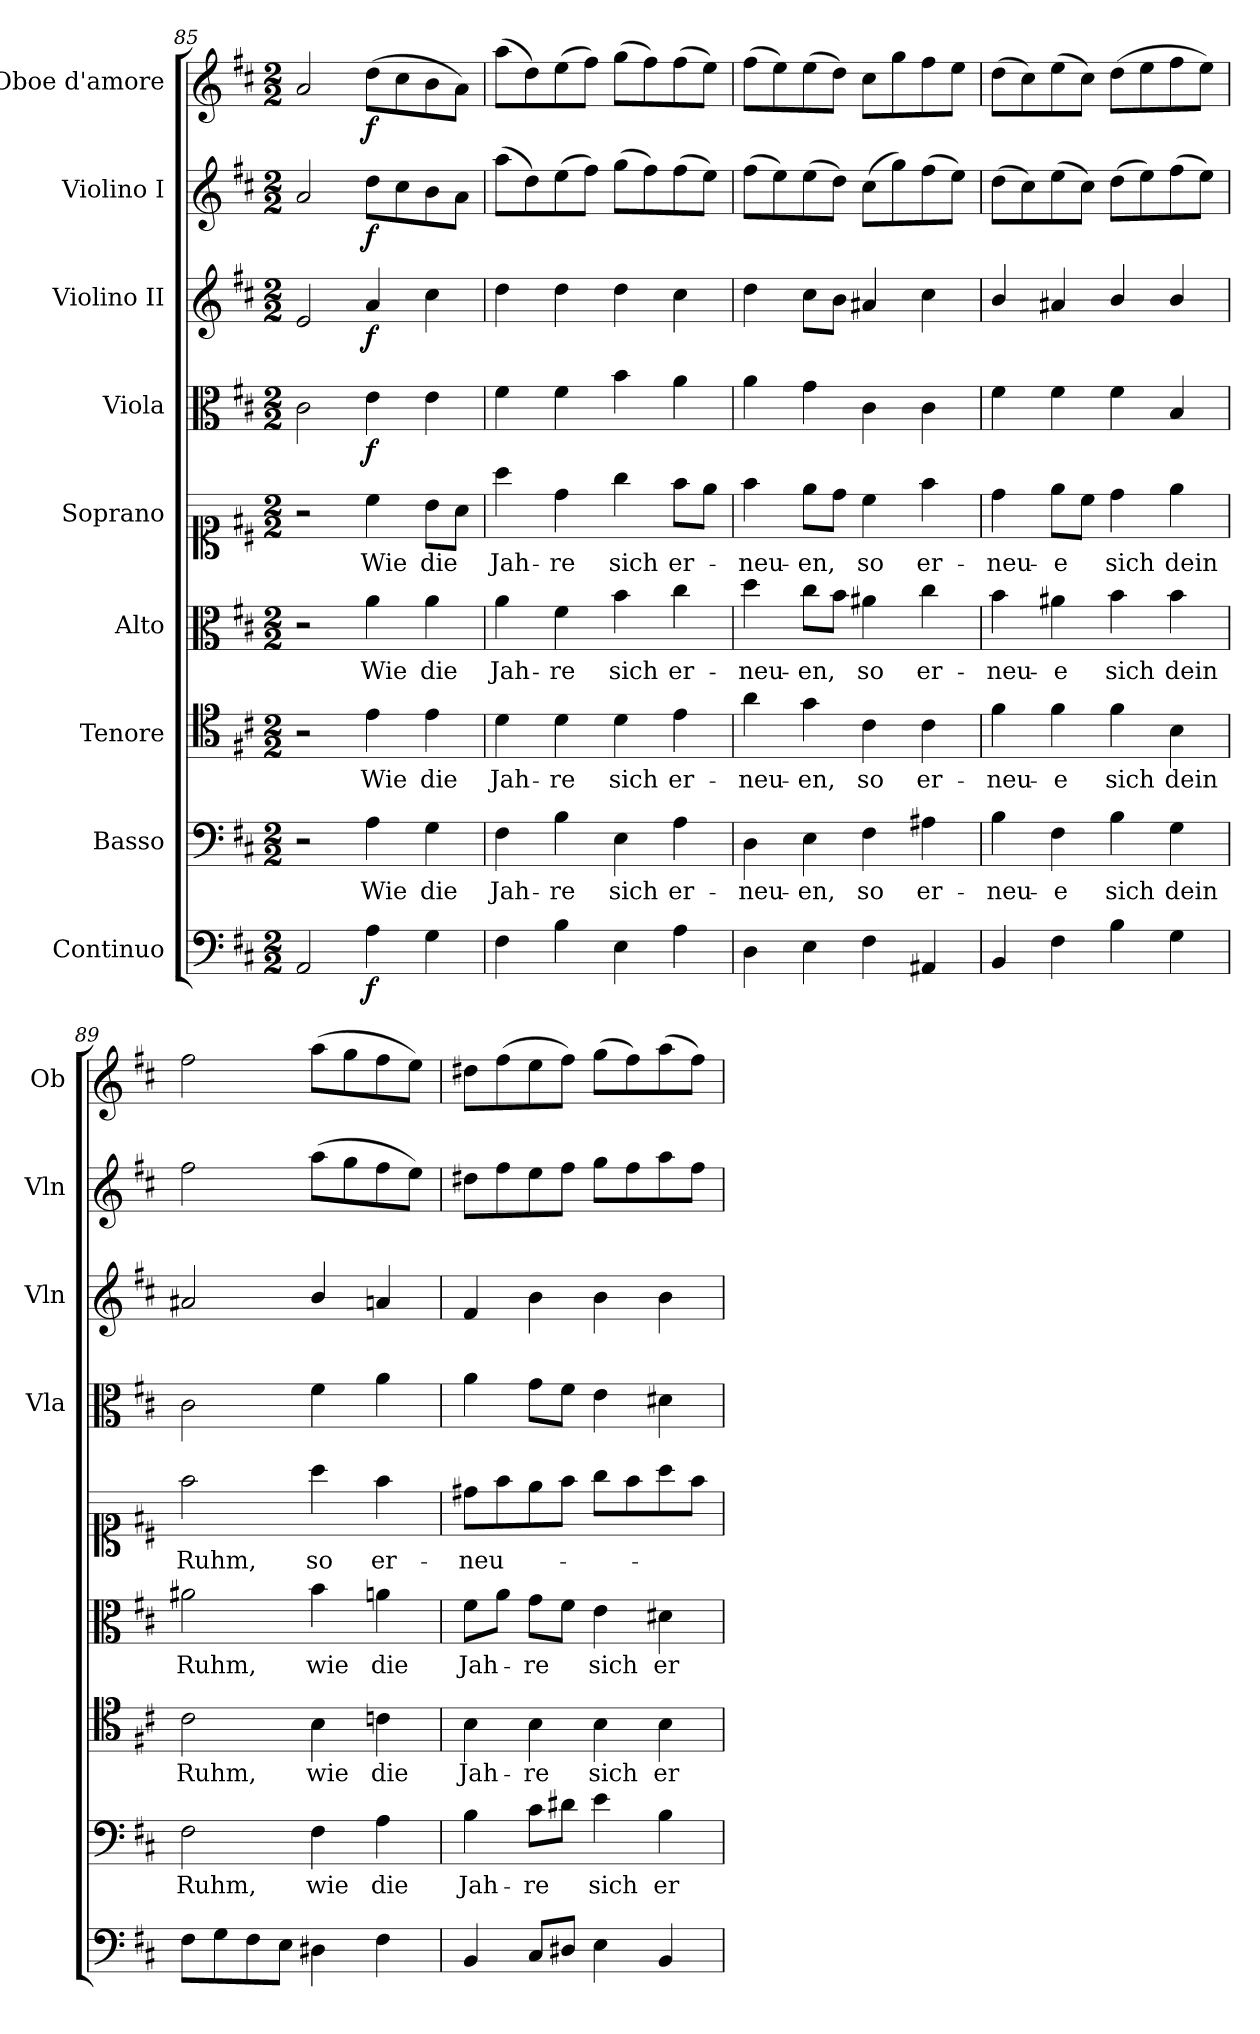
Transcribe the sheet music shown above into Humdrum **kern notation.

**kern	**dynam	**kern	**text	**kern	**text	**kern	**text	**kern	**text	**kern	**dynam	**kern	**dynam	**kern	**dynam	**kern	**dynam
*part9	*part9	*part8	*part8	*part7	*part7	*part6	*part6	*part5	*part5	*part4	*part4	*part3	*part3	*part2	*part2	*part1	*part1
*staff9	*staff9	*staff8	*staff8	*staff7	*staff7	*staff6	*staff6	*staff5	*staff5	*staff4	*staff4	*staff3	*staff3	*staff2	*staff2	*staff1	*staff1
*I"Continuo	*	*I"Basso	*	*I"Tenore	*	*I"Alto	*	*I"Soprano	*	*I"Viola	*	*I"Violino II	*	*I"Violino I	*	*I"Oboe d'amore	*
*	*	*	*	*	*	*	*	*	*	*I'Vla	*	*I'Vln	*	*I'Vln	*	*I'Ob	*
*clefF4	*	*clefF4	*	*clefC4	*	*clefC3	*	*clefC1	*	*clefC3	*	*clefG2	*	*clefG2	*	*clefG2	*
*k[f#c#]	*	*k[f#c#]	*	*k[f#c#]	*	*k[f#c#]	*	*k[f#c#]	*	*k[f#c#]	*	*k[f#c#]	*	*k[f#c#]	*	*k[f#c#]	*
*M2/2	*	*M2/2	*	*M2/2	*	*M2/2	*	*M2/2	*	*M2/2	*	*M2/2	*	*M2/2	*	*M2/2	*
=85	=85	=85	=85	=85	=85	=85	=85	=85	=85	=85	=85	=85	=85	=85	=85	=85	=85
2AA/	.	2r	.	2r	.	2r	.	2r	.	2c#\	.	2e/	.	2a/	.	2a/	.
!	!LO:DY:b	!	!LO:LY:b	!	!LO:LY:b	!	!LO:LY:b	!	!LO:LY:b	!	!LO:DY:b	!	!LO:DY:b	!	!LO:DY:b	!	!LO:DY:b
4A\	f	4A\	Wie	4e\	Wie	4a\	Wie	4cc#\	Wie	4e\	f	4a/	f	8dd\L	f	(>8dd\L	f
.	.	.	.	.	.	.	.	.	.	.	.	.	.	8cc#\	.	8cc#\	.
!	!	!	!LO:LY:b	!	!LO:LY:b	!	!LO:LY:b	!	!LO:LY:b	!	!	!	!	!	!	!	!
4G\	.	4G\	die	4e\	die	4a\	die	8b\L	die	4e\	.	4cc#\	.	8b\	.	8b\	.
.	.	.	.	.	.	.	.	8a\J	.	.	.	.	.	8a\J	.	8a\J)	.
=86	=86	=86	=86	=86	=86	=86	=86	=86	=86	=86	=86	=86	=86	=86	=86	=86	=86
!	!	!	!LO:LY:b	!	!LO:LY:b	!	!LO:LY:b	!	!LO:LY:b	!	!	!	!	!	!	!	!
4F#\	.	4F#\	Jah-	4d\	Jah-	4a\	Jah-	4aa\	Jah-	4f#\	.	4dd\	.	(>8aa\L	.	(>8aa\L	.
.	.	.	.	.	.	.	.	.	.	.	.	.	.	8dd\)	.	8dd\)	.
!	!	!	!LO:LY:b	!	!LO:LY:b	!	!LO:LY:b	!	!LO:LY:b	!	!	!	!	!	!	!	!
4B\	.	4B\	-re	4d\	-re	4f#\	-re	4dd\	-re	4f#\	.	4dd\	.	(>8ee\	.	(>8ee\	.
.	.	.	.	.	.	.	.	.	.	.	.	.	.	8ff#\J)	.	8ff#\J)	.
!	!	!	!LO:LY:b	!	!LO:LY:b	!	!LO:LY:b	!	!LO:LY:b	!	!	!	!	!	!	!	!
4E\	.	4E\	sich	4d\	sich	4b\	sich	4gg\	sich	4b\	.	4dd\	.	(>8gg\L	.	(>8gg\L	.
.	.	.	.	.	.	.	.	.	.	.	.	.	.	8ff#\)	.	8ff#\)	.
!	!	!	!LO:LY:b	!	!LO:LY:b	!	!LO:LY:b	!	!LO:LY:b	!	!	!	!	!	!	!	!
4A\	.	4A\	er-	4e\	er-	4cc#\	er-	8ff#\L	er-	4a\	.	4cc#\	.	(>8ff#\	.	(>8ff#\	.
.	.	.	.	.	.	.	.	8ee\J	.	.	.	.	.	8ee\J)	.	8ee\J)	.
=87	=87	=87	=87	=87	=87	=87	=87	=87	=87	=87	=87	=87	=87	=87	=87	=87	=87
!	!	!	!LO:LY:b	!	!LO:LY:b	!	!LO:LY:b	!	!LO:LY:b	!	!	!	!	!	!	!	!
4D\	.	4D\	-neu-	4a\	-neu-	4dd\	-neu-	4ff#\	-neu-	4a\	.	4dd\	.	(>8ff#\L	.	(>8ff#\L	.
.	.	.	.	.	.	.	.	.	.	.	.	.	.	8ee\)	.	8ee\)	.
!	!	!	!LO:LY:b	!	!LO:LY:b	!	!LO:LY:b	!	!LO:LY:b	!	!	!	!	!	!	!	!
4E\	.	4E\	-en,	4g\	-en,	8cc#\L	-en,	8ee\L	-en,	4g\	.	8cc#\L	.	(>8ee\	.	(>8ee\	.
.	.	.	.	.	.	8b\J	.	8dd\J	.	.	.	8b\J	.	8dd\J)	.	8dd\J)	.
!	!	!	!LO:LY:b	!	!LO:LY:b	!	!LO:LY:b	!	!LO:LY:b	!	!	!	!	!	!	!	!
4F#\	.	4F#\	so	4c#\	so	4a#X\	so	4cc#\	so	4c#\	.	4a#X/	.	(>8cc#\L	.	8cc#\L	.
.	.	.	.	.	.	.	.	.	.	.	.	.	.	8gg\)	.	8gg\	.
!	!	!	!LO:LY:b	!	!LO:LY:b	!	!LO:LY:b	!	!LO:LY:b	!	!	!	!	!	!	!	!
4AA#X/	.	4A#X\	er-	4c#\	er-	4cc#\	er-	4ff#\	er-	4c#\	.	4cc#\	.	(>8ff#\	.	8ff#\	.
.	.	.	.	.	.	.	.	.	.	.	.	.	.	8ee\J)	.	8ee\J	.
!!LO:PB:g=z
=88	=88	=88	=88	=88	=88	=88	=88	=88	=88	=88	=88	=88	=88	=88	=88	=88	=88
!	!	!	!LO:LY:b	!	!LO:LY:b	!	!LO:LY:b	!	!LO:LY:b	!	!	!	!	!	!	!	!
4BB/	.	4B\	-neu-	4f#\	-neu-	4b\	-neu-	4dd\	-neu-	4f#\	.	4b/	.	(>8dd\L	.	(>8dd\L	.
.	.	.	.	.	.	.	.	.	.	.	.	.	.	8cc#\)	.	8cc#\)	.
!	!	!	!LO:LY:b	!	!LO:LY:b	!	!LO:LY:b	!	!LO:LY:b	!	!	!	!	!	!	!	!
4F#\	.	4F#\	-e	4f#\	-e	4a#X\	-e	8ee\L	-e	4f#\	.	4a#X/	.	(>8ee\	.	(>8ee\	.
.	.	.	.	.	.	.	.	8cc#\J	.	.	.	.	.	8cc#\J)	.	8cc#\J)	.
!	!	!	!LO:LY:b	!	!LO:LY:b	!	!LO:LY:b	!	!LO:LY:b	!	!	!	!	!	!	!	!
4B\	.	4B\	sich	4f#\	sich	4b\	sich	4dd\	sich	4f#\	.	4b/	.	(>8dd\L	.	(>8dd\L	.
.	.	.	.	.	.	.	.	.	.	.	.	.	.	8ee\)	.	8ee\	.
!	!	!	!LO:LY:b	!	!LO:LY:b	!	!LO:LY:b	!	!LO:LY:b	!	!	!	!	!	!	!	!
4G\	.	4G\	dein	4B\	dein	4b\	dein	4ee\	dein	4B/	.	4b/	.	(>8ff#\	.	8ff#\	.
.	.	.	.	.	.	.	.	.	.	.	.	.	.	8ee\J)	.	8ee\J)	.
=89	=89	=89	=89	=89	=89	=89	=89	=89	=89	=89	=89	=89	=89	=89	=89	=89	=89
!	!	!	!LO:LY:b	!	!LO:LY:b	!	!LO:LY:b	!	!LO:LY:b	!	!	!	!	!	!	!	!
8F#\L	.	2F#\	Ruhm,	2c#\	Ruhm,	2a#X\	Ruhm,	2ff#\	Ruhm,	2c#\	.	2a#X/	.	2ff#\	.	2ff#\	.
8G\	.	.	.	.	.	.	.	.	.	.	.	.	.	.	.	.	.
8F#\	.	.	.	.	.	.	.	.	.	.	.	.	.	.	.	.	.
8E\J	.	.	.	.	.	.	.	.	.	.	.	.	.	.	.	.	.
!	!	!	!LO:LY:b	!	!LO:LY:b	!	!LO:LY:b	!	!LO:LY:b	!	!	!	!	!	!	!	!
4D#X\	.	4F#\	wie	4B\	wie	4b\	wie	4aa\	so	4f#\	.	4b/	.	(>8aa\L	.	(>8aa\L	.
.	.	.	.	.	.	.	.	.	.	.	.	.	.	8gg\	.	8gg\	.
!	!	!	!LO:LY:b	!	!LO:LY:b	!	!LO:LY:b	!	!LO:LY:b	!	!	!	!	!	!	!	!
4F#\	.	4A\	die	4cn\	die	4an\	die	4ff#\	er-	4a\	.	4an/	.	8ff#\	.	8ff#\	.
.	.	.	.	.	.	.	.	.	.	.	.	.	.	8ee\J)	.	8ee\J)	.
=90	=90	=90	=90	=90	=90	=90	=90	=90	=90	=90	=90	=90	=90	=90	=90	=90	=90
!	!	!	!LO:LY:b	!	!LO:LY:b	!	!LO:LY:b	!	!LO:LY:b	!	!	!	!	!	!	!	!
4BB/	.	4B\	Jah-	4B\	Jah-	8f#\L	Jah-	8dd#X\L	-neu-	4a\	.	4f#/	.	8dd#X\L	.	8dd#X\L	.
.	.	.	.	.	.	8a\J	.	8ff#\	.	.	.	.	.	8ff#\	.	(>8ff#\	.
!	!	!	!LO:LY:b	!	!LO:LY:b	!	!LO:LY:b	!	!	!	!	!	!	!	!	!	!
8C#/L	.	8c#\L	-re	4B\	-re	8g\L	-re	8ee\	.	8g\L	.	4b\	.	8ee\	.	8ee\	.
8D#X/J	.	8d#X\J	.	.	.	8f#\J	.	8ff#\J	.	8f#\J	.	.	.	8ff#\J	.	8ff#\J)	.
!	!	!	!LO:LY:b	!	!LO:LY:b	!	!LO:LY:b	!	!	!	!	!	!	!	!	!	!
4E\	.	4e\	sich	4B\	sich	4e\	sich	8gg\L	.	4e\	.	4b\	.	8gg\L	.	(>8gg\L	.
.	.	.	.	.	.	.	.	8ff#\	.	.	.	.	.	8ff#\	.	8ff#\)	.
!	!	!	!LO:LY:b	!	!LO:LY:b	!	!LO:LY:b	!	!	!	!	!	!	!	!	!	!
4BB/	.	4B\	er-	4B\	er-	4d#X\	er-	8aa\	.	4d#X\	.	4b\	.	8aa\	.	(>8aa\	.
.	.	.	.	.	.	.	.	8ff#\J	.	.	.	.	.	8ff#\J	.	8ff#\J)	.
=	=	=	=	=	=	=	=	=	=	=	=	=	=	=	=	=	=
*-	*-	*-	*-	*-	*-	*-	*-	*-	*-	*-	*-	*-	*-	*-	*-	*-	*-
